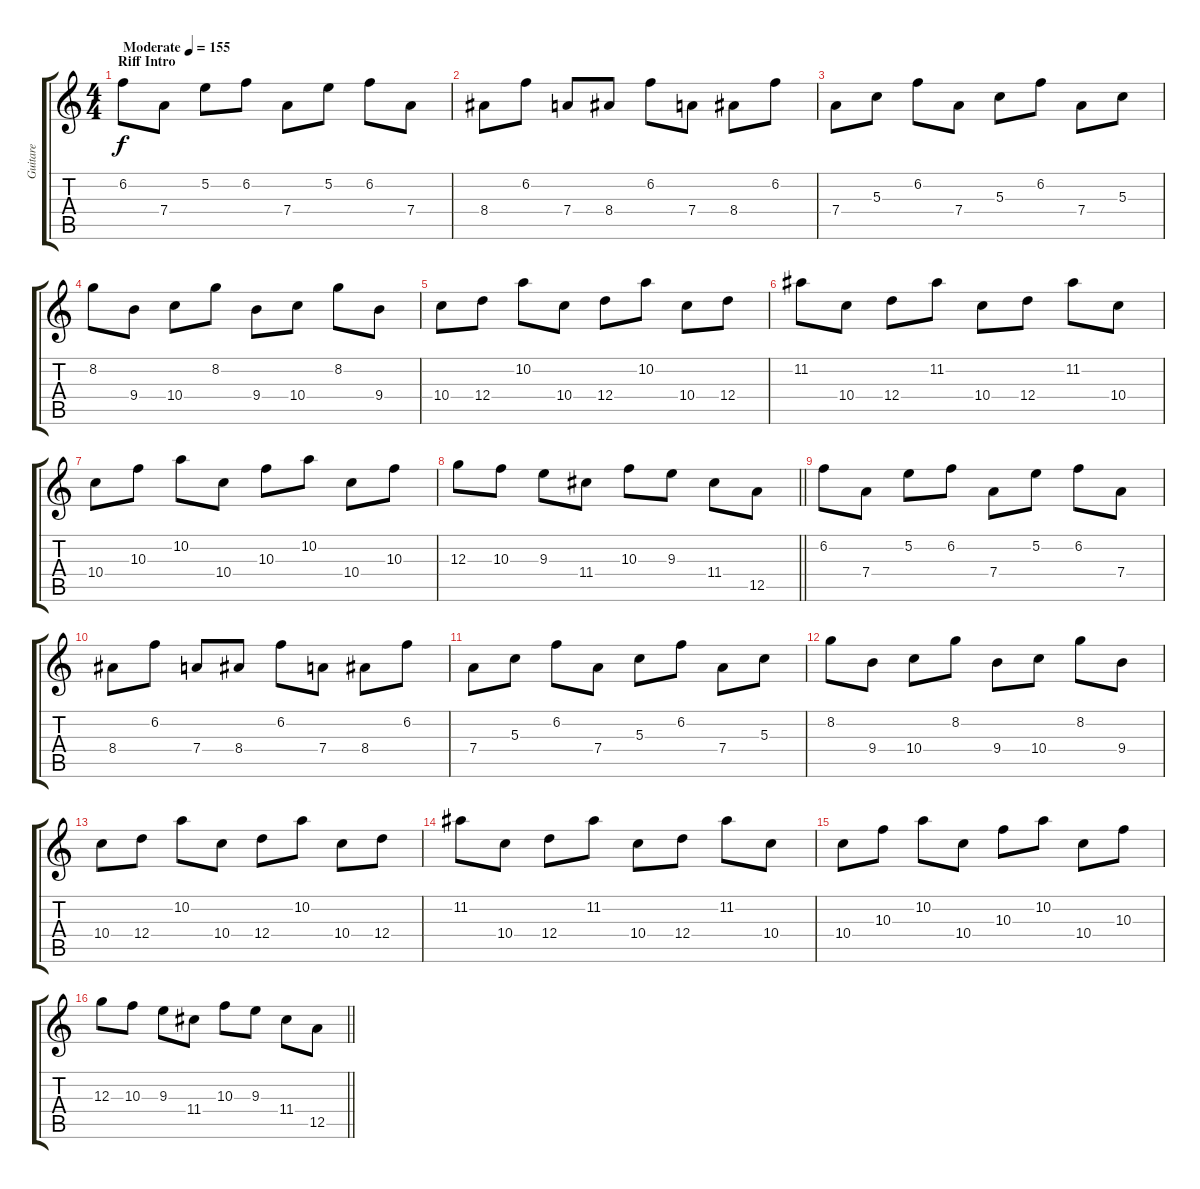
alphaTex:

\track ("Guitare" "Guitare") {instrument distortionguitar}
\staff {score tabs}
\tuning (E4 B3 G3 D3 A2 D2) {hide}
\ts (4 4)
\section ("" "Riff Intro")
\tempo (155 "Moderate")
\clef g2
\ks c
6.2.8{dy f instrument distortionguitar} 7.4.8 5.2.8 6.2.8 7.4.8 5.2.8 6.2.8 7.4.8 |
8.4.8 6.2.8 7.4.8 8.4.8 6.2.8 7.4.8 8.4.8 6.2.8 |
7.4.8 5.3.8 6.2.8 7.4.8 5.3.8 6.2.8 7.4.8 5.3.8 |
8.2.8 9.4.8 10.4.8 8.2.8 9.4.8 10.4.8 8.2.8 9.4.8 |
10.4.8 12.4.8 10.2.8 10.4.8 12.4.8 10.2.8 10.4.8 12.4.8 |
11.2.8 10.4.8 12.4.8 11.2.8 10.4.8 12.4.8 11.2.8 10.4.8 |
10.4.8 10.3.8 10.2.8 10.4.8 10.3.8 10.2.8 10.4.8 10.3.8 |
\barLineRight lightlight
12.3.8 10.3.8 9.3.8 11.4.8 10.3.8 9.3.8 11.4.8 12.5.8 |
6.2.8 7.4.8 5.2.8 6.2.8 7.4.8 5.2.8 6.2.8 7.4.8 |
8.4.8 6.2.8 7.4.8 8.4.8 6.2.8 7.4.8 8.4.8 6.2.8 |
7.4.8 5.3.8 6.2.8 7.4.8 5.3.8 6.2.8 7.4.8 5.3.8 |
8.2.8 9.4.8 10.4.8 8.2.8 9.4.8 10.4.8 8.2.8 9.4.8 |
10.4.8 12.4.8 10.2.8 10.4.8 12.4.8 10.2.8 10.4.8 12.4.8 |
11.2.8 10.4.8 12.4.8 11.2.8 10.4.8 12.4.8 11.2.8 10.4.8 |
10.4.8 10.3.8 10.2.8 10.4.8 10.3.8 10.2.8 10.4.8 10.3.8 |
\barLineRight lightlight
12.3.8 10.3.8 9.3.8 11.4.8 10.3.8 9.3.8 11.4.8 12.5.8
